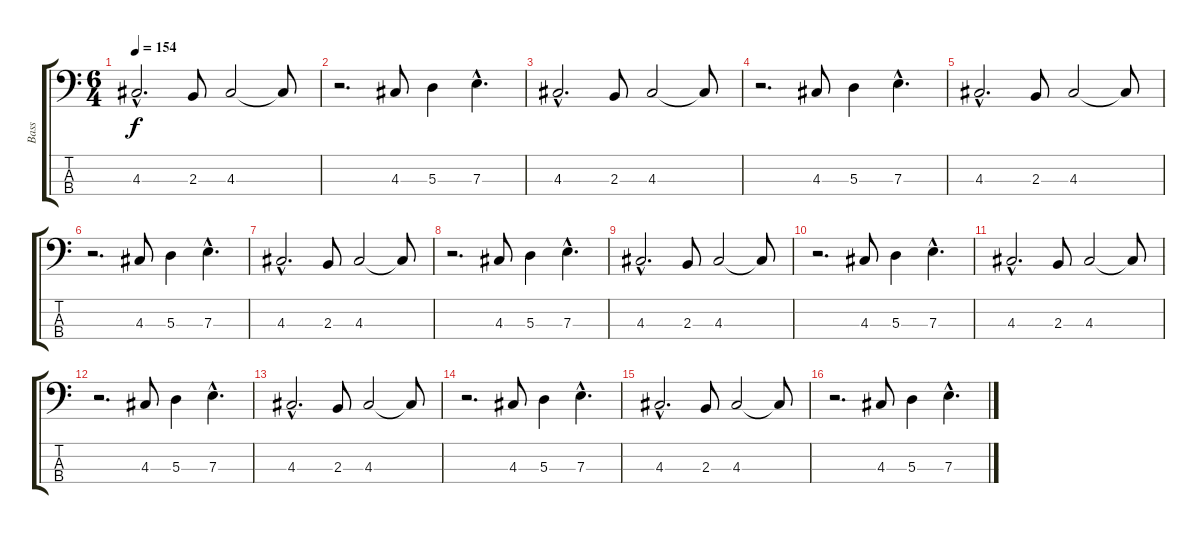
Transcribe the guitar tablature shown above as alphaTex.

\track ("Bass" "Bass") {instrument electricbassfinger}
\staff {score tabs}
\tuning (G2 D2 A1 E1) {hide}
\ts (6 4)
\tempo 154
\clef f4
\ks c
4.3{hac}.2{d dy f} 2.3.8 4.3.2 4.3{t}.8 |
r.2{d} 4.3.8 5.3.4 7.3{hac}.4{d} |
4.3{hac}.2{d} 2.3.8 4.3.2 4.3{t}.8 |
r.2{d} 4.3.8 5.3.4 7.3{hac}.4{d} |
4.3{hac}.2{d} 2.3.8 4.3.2 4.3{t}.8 |
r.2{d} 4.3.8 5.3.4 7.3{hac}.4{d} |
4.3{hac}.2{d} 2.3.8 4.3.2 4.3{t}.8 |
r.2{d} 4.3.8 5.3.4 7.3{hac}.4{d} |
4.3{hac}.2{d} 2.3.8 4.3.2 4.3{t}.8 |
r.2{d} 4.3.8 5.3.4 7.3{hac}.4{d} |
4.3{hac}.2{d} 2.3.8 4.3.2 4.3{t}.8 |
r.2{d} 4.3.8 5.3.4 7.3{hac}.4{d} |
4.3{hac}.2{d} 2.3.8 4.3.2 4.3{t}.8 |
r.2{d} 4.3.8 5.3.4 7.3{hac}.4{d} |
4.3{hac}.2{d} 2.3.8 4.3.2 4.3{t}.8 |
r.2{d} 4.3.8 5.3.4 7.3{hac}.4{d}
